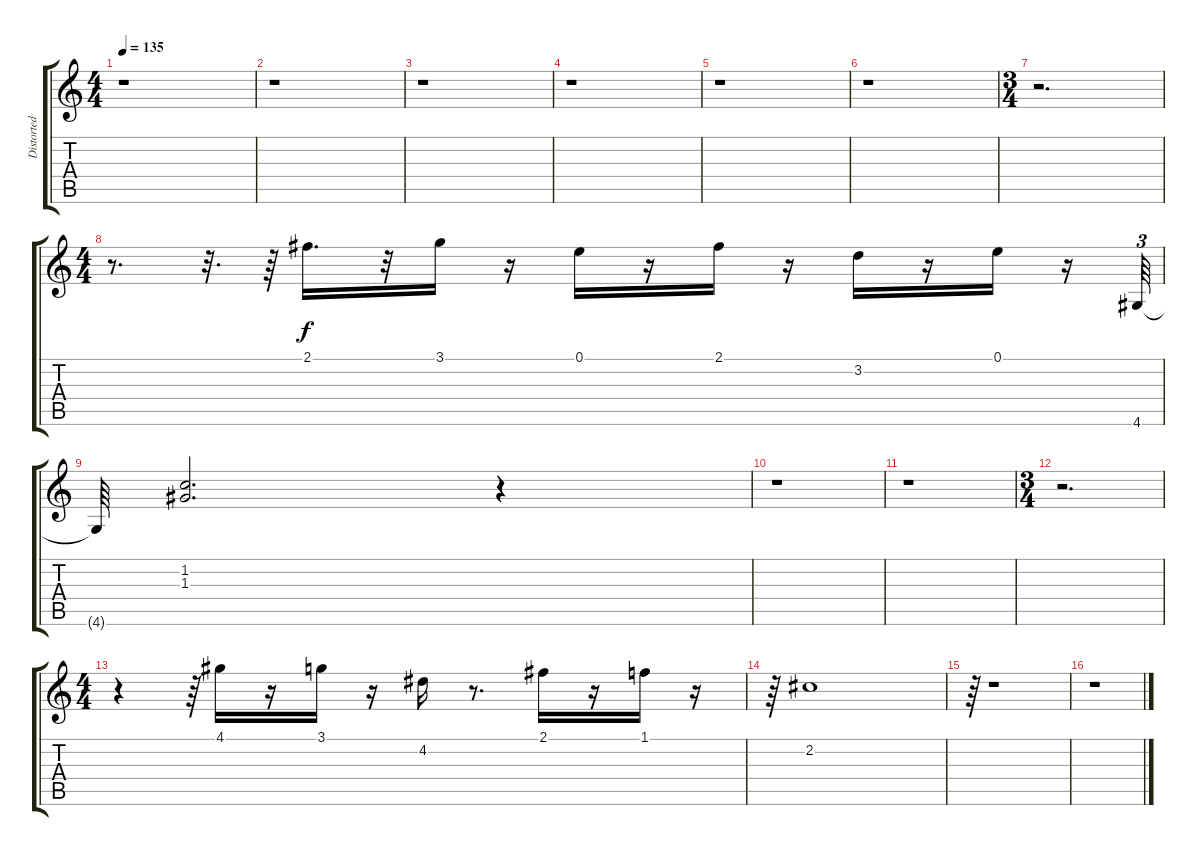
\track ("Distorted Guitar 1" "Distorted ") {instrument distortionguitar}
\staff {score tabs}
\tuning (E4 B3 G3 D3 A2 E2) {hide}
\ts (4 4)
\tempo 135
\clef g2
\ks c
r.1{dy f} |
r.1 |
r.1 |
r.1 |
r.1 |
r.1 |
\ts (3 4)
r.2{d} |
\ts (4 4)
r.8{d} r.32{d} r.64 2.1.16{d} r.32 3.1.16 r.16 0.1.16 r.16 2.1.16 r.16 3.2.16 r.16 0.1.16 r.16 4.6.64{tu (3 2)} |
4.6{t}.64 (1.2 1.3).2{d} r.4 |
r.1 |
r.1 |
\ts (3 4)
r.2{d} |
\ts (4 4)
r.4 r.64 4.1.16 r.16 3.1.16 r.16 4.2.16 r.8{d} 2.1.16 r.16 1.1.16 r.16 |
r.64 2.2.1 |
r.64 r.1 |
r.1
